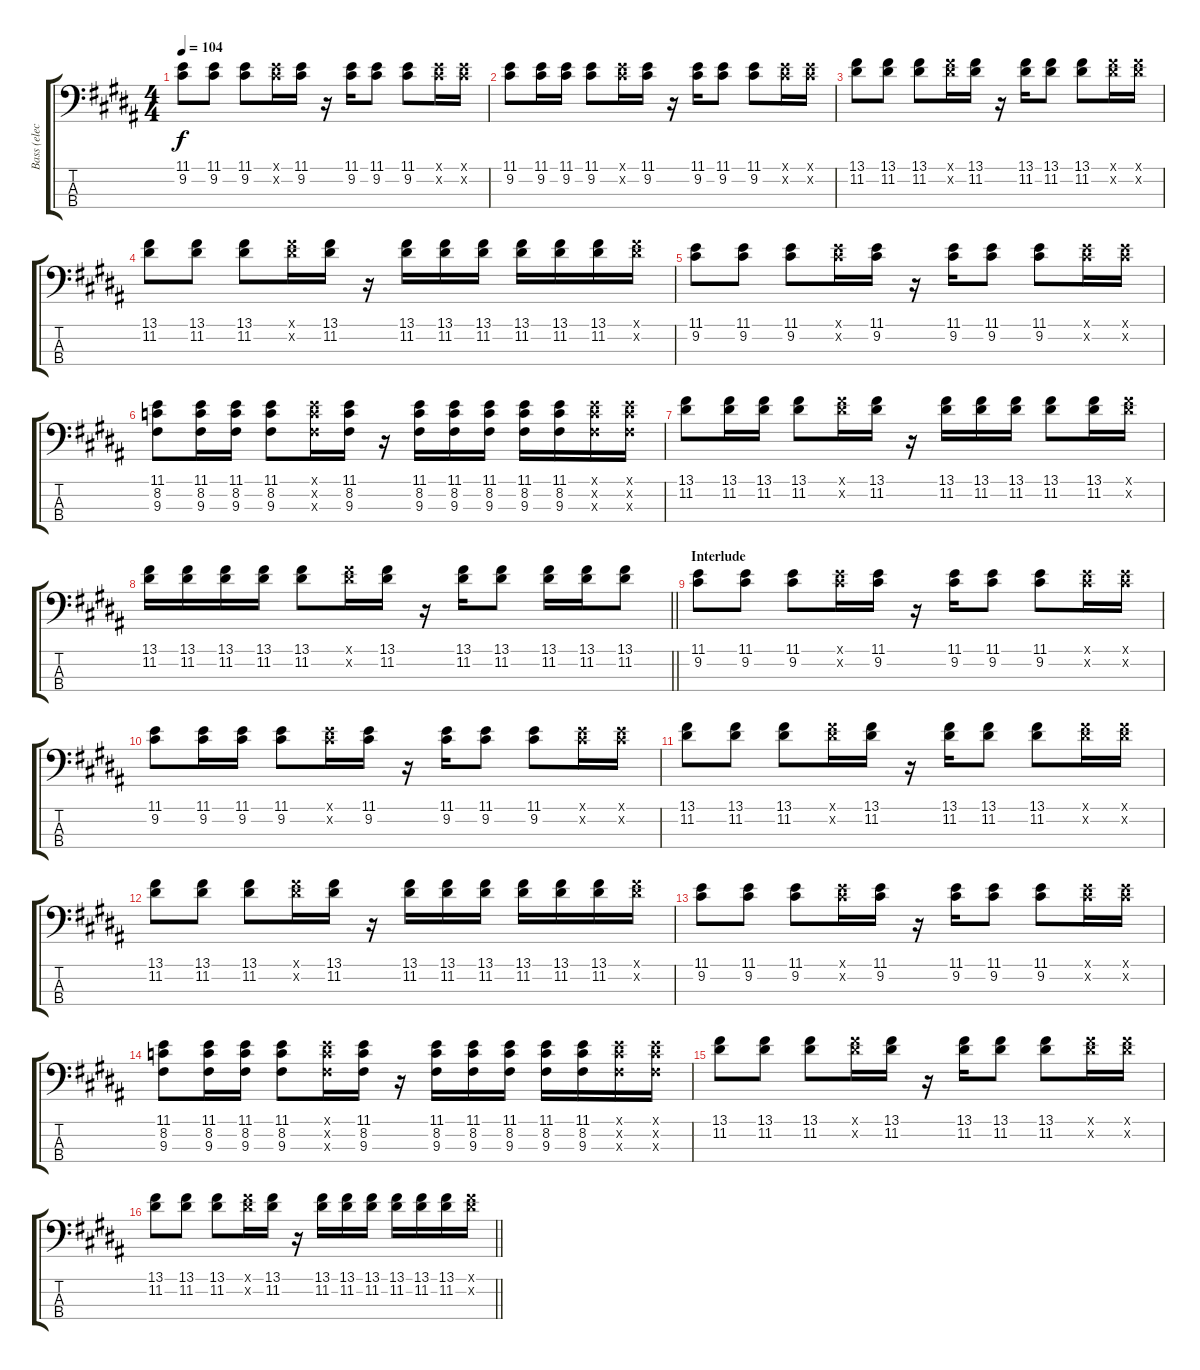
\track ("Bass (elec.)" "Bass (elec") {instrument electricbassfinger}
\staff {score tabs}
\tuning (F2 E2 A1 A1) {hide}
\ts (4 4)
\tempo 104
\clef f4
\ks b
(11.1 9.2).8{dy f} (11.1 9.2).8 (11.1 9.2).8 (11.1{x} 9.2{x}).16 (11.1 9.2).16 r.16 (11.1 9.2).16 (11.1 9.2).8 (11.1 9.2).8 (11.1{x} 9.2{x}).16 (11.1{x} 9.2{x}).16 |
(11.1 9.2).8 (11.1 9.2).16 (11.1 9.2).16 (11.1 9.2).8 (11.1{x} 9.2{x}).16 (11.1 9.2).16 r.16 (11.1 9.2).16 (11.1 9.2).8 (11.1 9.2).8 (11.1{x} 9.2{x}).16 (11.1{x} 9.2{x}).16 |
(13.1 11.2).8 (13.1 11.2).8 (13.1 11.2).8 (13.1{x} 11.2{x}).16 (13.1 11.2).16 r.16 (13.1 11.2).16 (13.1 11.2).8 (13.1 11.2).8 (13.1{x} 11.2{x}).16 (13.1{x} 11.2{x}).16 |
(13.1 11.2).8 (13.1 11.2).8 (13.1 11.2).8 (13.1{x} 11.2{x}).16 (13.1 11.2).16 r.16 (13.1 11.2).16 (13.1 11.2).16 (13.1 11.2).16 (13.1 11.2).16 (13.1 11.2).16 (13.1 11.2).16 (13.1{x} 11.2{x}).16 |
(11.1 9.2).8 (11.1 9.2).8 (11.1 9.2).8 (11.1{x} 9.2{x}).16 (11.1 9.2).16 r.16 (11.1 9.2).16 (11.1 9.2).8 (11.1 9.2).8 (11.1{x} 9.2{x}).16 (11.1{x} 9.2{x}).16 |
(11.1 8.2 9.3).8 (11.1 8.2 9.3).16 (11.1 8.2 9.3).16 (11.1 8.2 9.3).8 (11.1{x} 8.2{x} 9.3{x}).16 (11.1 8.2 9.3).16 r.16 (11.1 8.2 9.3).16 (11.1 8.2 9.3).16 (11.1 8.2 9.3).16 (11.1 8.2 9.3).16 (11.1 8.2 9.3).16 (11.1{x} 8.2{x} 9.3{x}).16 (11.1{x} 8.2{x} 9.3{x}).16 |
(13.1 11.2).8 (13.1 11.2).16 (13.1 11.2).16 (13.1 11.2).8 (13.1{x} 11.2{x}).16 (13.1 11.2).16 r.16 (13.1 11.2).16 (13.1 11.2).16 (13.1 11.2).16 (13.1 11.2).8 (13.1 11.2).16 (13.1{x} 11.2{x}).16 |
\barLineRight lightlight
(13.1 11.2).16 (13.1 11.2).16 (13.1 11.2).16 (13.1 11.2).16 (13.1 11.2).8 (13.1{x} 11.2{x}).16 (13.1 11.2).16 r.16 (13.1 11.2).16 (13.1 11.2).8 (13.1 11.2).16 (13.1 11.2).16 (13.1 11.2).8 |
\section ("" "Interlude")
(11.1 9.2).8 (11.1 9.2).8 (11.1 9.2).8 (11.1{x} 9.2{x}).16 (11.1 9.2).16 r.16 (11.1 9.2).16 (11.1 9.2).8 (11.1 9.2).8 (11.1{x} 9.2{x}).16 (11.1{x} 9.2{x}).16 |
(11.1 9.2).8 (11.1 9.2).16 (11.1 9.2).16 (11.1 9.2).8 (11.1{x} 9.2{x}).16 (11.1 9.2).16 r.16 (11.1 9.2).16 (11.1 9.2).8 (11.1 9.2).8 (11.1{x} 9.2{x}).16 (11.1{x} 9.2{x}).16 |
(13.1 11.2).8 (13.1 11.2).8 (13.1 11.2).8 (13.1{x} 11.2{x}).16 (13.1 11.2).16 r.16 (13.1 11.2).16 (13.1 11.2).8 (13.1 11.2).8 (13.1{x} 11.2{x}).16 (13.1{x} 11.2{x}).16 |
(13.1 11.2).8 (13.1 11.2).8 (13.1 11.2).8 (13.1{x} 11.2{x}).16 (13.1 11.2).16 r.16 (13.1 11.2).16 (13.1 11.2).16 (13.1 11.2).16 (13.1 11.2).16 (13.1 11.2).16 (13.1 11.2).16 (13.1{x} 11.2{x}).16 |
(11.1 9.2).8 (11.1 9.2).8 (11.1 9.2).8 (11.1{x} 9.2{x}).16 (11.1 9.2).16 r.16 (11.1 9.2).16 (11.1 9.2).8 (11.1 9.2).8 (11.1{x} 9.2{x}).16 (11.1{x} 9.2{x}).16 |
(11.1 8.2 9.3).8 (11.1 8.2 9.3).16 (11.1 8.2 9.3).16 (11.1 8.2 9.3).8 (11.1{x} 8.2{x} 9.3{x}).16 (11.1 8.2 9.3).16 r.16 (11.1 8.2 9.3).16 (11.1 8.2 9.3).16 (11.1 8.2 9.3).16 (11.1 8.2 9.3).16 (11.1 8.2 9.3).16 (11.1{x} 8.2{x} 9.3{x}).16 (11.1{x} 8.2{x} 9.3{x}).16 |
(13.1 11.2).8 (13.1 11.2).8 (13.1 11.2).8 (13.1{x} 11.2{x}).16 (13.1 11.2).16 r.16 (13.1 11.2).16 (13.1 11.2).8 (13.1 11.2).8 (13.1{x} 11.2{x}).16 (13.1{x} 11.2{x}).16 |
\barLineRight lightlight
(13.1 11.2).8 (13.1 11.2).8 (13.1 11.2).8 (13.1{x} 11.2{x}).16 (13.1 11.2).16 r.16 (13.1 11.2).16 (13.1 11.2).16 (13.1 11.2).16 (13.1 11.2).16 (13.1 11.2).16 (13.1 11.2).16 (13.1{x} 11.2{x}).16
